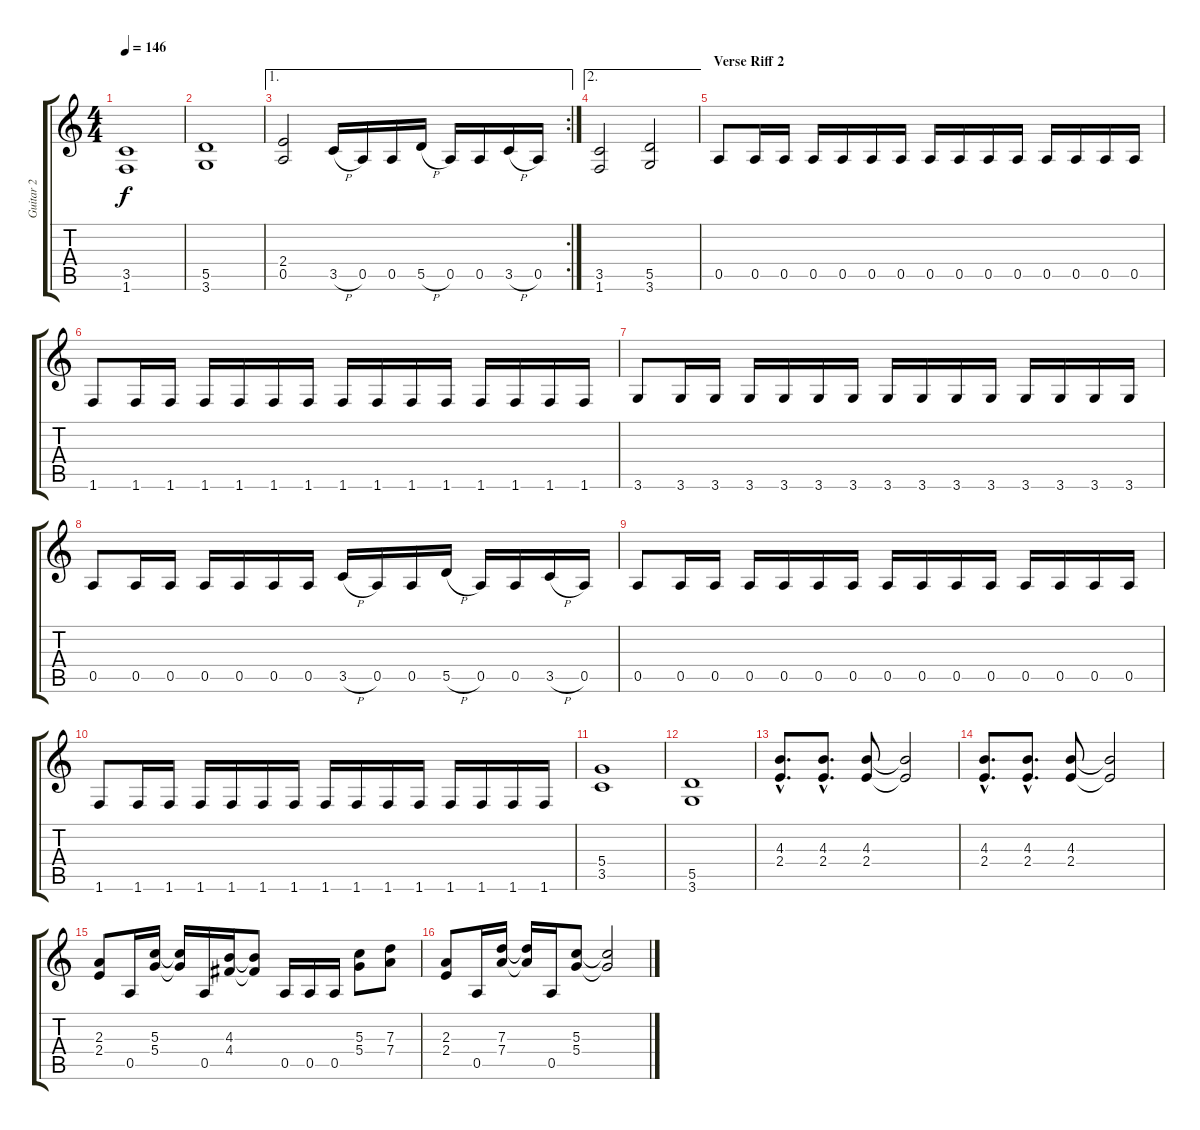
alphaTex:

\track ("Guitar 2" "Guitar 2") {instrument overdrivenguitar}
\staff {score tabs}
\tuning (E4 B3 G3 D3 A2 E2) {hide}
\ts (4 4)
\tempo 146
\clef g2
\ks c
(3.5 1.6).1{dy f} |
(5.5 3.6).1 |
\ae 1
\rc 2
(2.4 0.5).2 3.5{h}.16 0.5.16 0.5.16 5.5{h}.16 0.5.16 0.5.16 3.5{h}.16 0.5.16 |
\ae 2
(3.5 1.6).2 (5.5 3.6).2 |
\section ("" "Verse Riff 2")
0.5.8 0.5.16 0.5.16 0.5.16 0.5.16 0.5.16 0.5.16 0.5.16 0.5.16 0.5.16 0.5.16 0.5.16 0.5.16 0.5.16 0.5.16 |
1.6.8 1.6.16 1.6.16 1.6.16 1.6.16 1.6.16 1.6.16 1.6.16 1.6.16 1.6.16 1.6.16 1.6.16 1.6.16 1.6.16 1.6.16 |
3.6.8 3.6.16 3.6.16 3.6.16 3.6.16 3.6.16 3.6.16 3.6.16 3.6.16 3.6.16 3.6.16 3.6.16 3.6.16 3.6.16 3.6.16 |
0.5.8 0.5.16 0.5.16 0.5.16 0.5.16 0.5.16 0.5.16 3.5{h}.16 0.5.16 0.5.16 5.5{h}.16 0.5.16 0.5.16 3.5{h}.16 0.5.16 |
0.5.8 0.5.16 0.5.16 0.5.16 0.5.16 0.5.16 0.5.16 0.5.16 0.5.16 0.5.16 0.5.16 0.5.16 0.5.16 0.5.16 0.5.16 |
1.6.8 1.6.16 1.6.16 1.6.16 1.6.16 1.6.16 1.6.16 1.6.16 1.6.16 1.6.16 1.6.16 1.6.16 1.6.16 1.6.16 1.6.16 |
(5.4 3.5).1 |
(5.5 3.6).1 |
(4.3{hac} 2.4{hac}).8{d} (4.3{hac} 2.4{hac}).8{d} (4.3 2.4).8 (4.3{t} 2.4{t}).2 |
(4.3{hac} 2.4{hac}).8{d} (4.3{hac} 2.4{hac}).8{d} (4.3 2.4).8 (4.3{t} 2.4{t}).2 |
(2.3 2.4).8 0.5.16 (5.3 5.4).16 (5.3{t} 5.4{t}).16 0.5.16 (4.3 4.4).16 (4.3{t} 4.4{t}).8 0.5.16 0.5.16 0.5.16 (5.3 5.4).8 (7.3 7.4).8 |
(2.3 2.4).8 0.5.16 (7.3 7.4).16 (7.3{t} 7.4{t}).16 0.5.16 (5.3 5.4).8 (5.3{t} 5.4{t}).2
